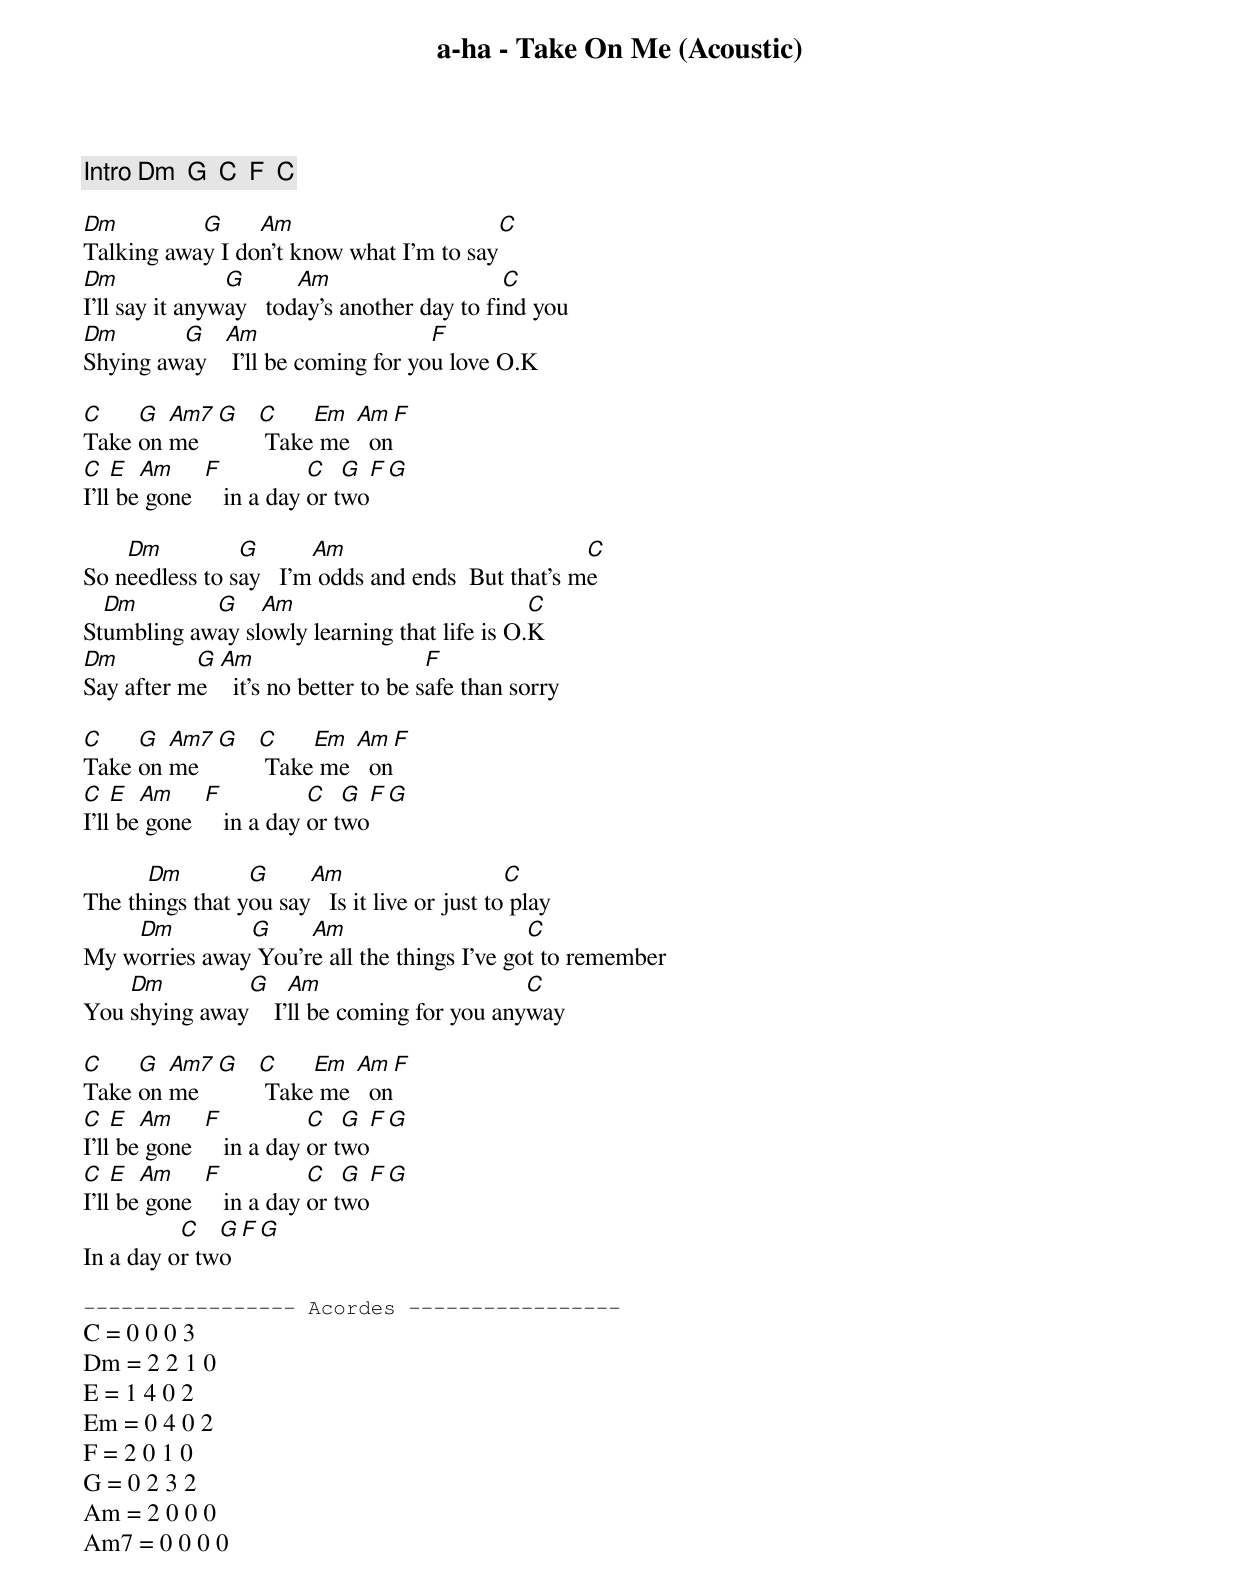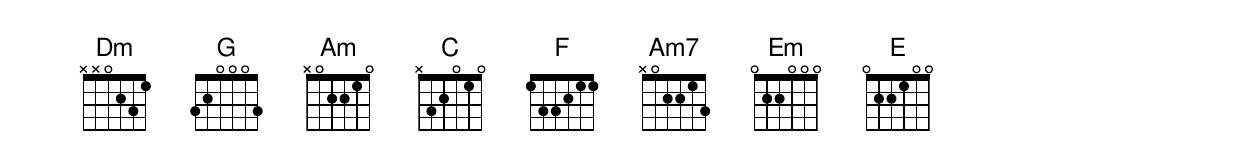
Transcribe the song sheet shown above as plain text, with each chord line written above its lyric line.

a-ha - Take On Me (Acoustic)

[Intro] Dm  G  C  F  C

Dm         G     Am                      C
Talking away I don't know what I'm to say
Dm              G       Am                    C
I'll say it anyway   today's another day to find you
Dm       G    Am                    F
Shying away    I'll be coming for you love O.K

C    G  Am7  G  C    Em  Am  F
Take on me       Take me   on
C   E  Am     F           C   G  F  G
I'll be gone     in a day or two

    Dm          G       Am                          C
So needless to say   I'm odds and ends  But that's me
  Dm        G    Am                           C
Stumbling away slowly learning that life is O.K
Dm         G  Am                      F
Say after me    it's no better to be safe than sorry

C    G  Am7  G  C    Em  Am  F
Take on me       Take me   on
C   E  Am     F           C   G  F  G
I'll be gone     in a day or two

      Dm         G     Am                      C
The things that you say   Is it live or just to play
    Dm         G     Am                      C
My worries away You're all the things I've got to remember
    Dm         G     Am                      C
You shying away    I'll be coming for you anyway

C    G  Am7  G  C    Em  Am  F
Take on me       Take me   on
C   E  Am     F           C   G  F  G
I'll be gone     in a day or two
C   E  Am     F           C   G  F  G
I'll be gone     in a day or two
          C   G  F  G
In a day or two

----------------- Acordes -----------------
C = 0 0 0 3
Dm = 2 2 1 0
E = 1 4 0 2
Em = 0 4 0 2
F = 2 0 1 0
G = 0 2 3 2
Am = 2 0 0 0
Am7 = 0 0 0 0
